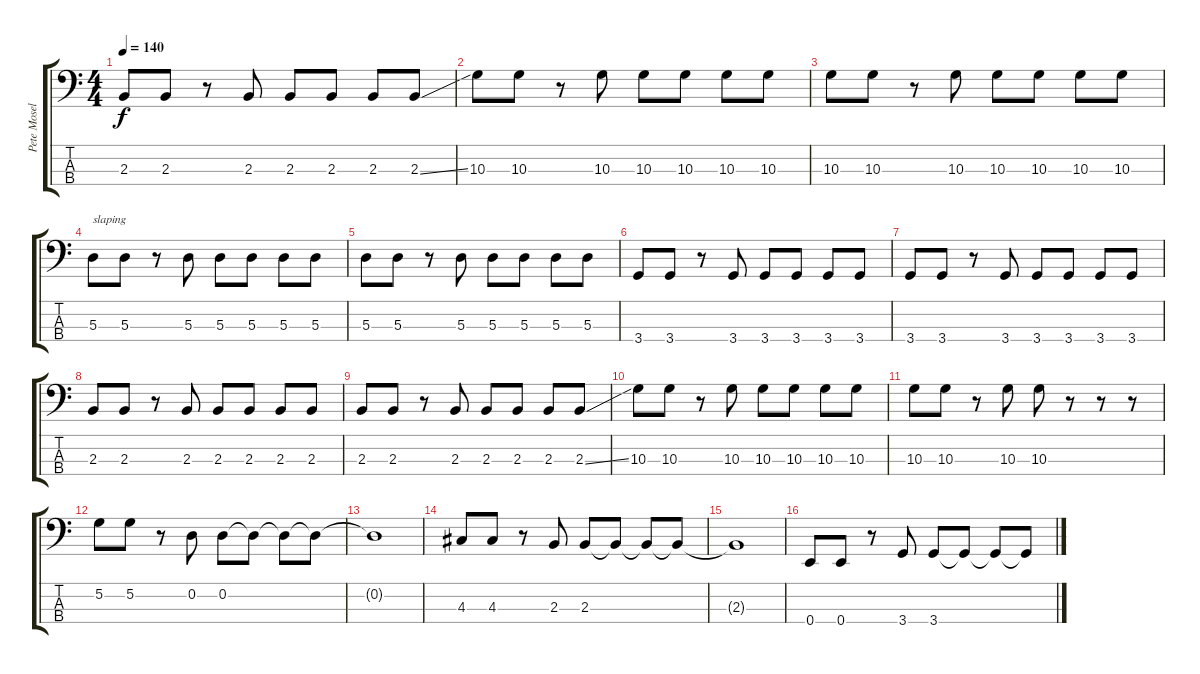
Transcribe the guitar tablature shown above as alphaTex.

\track ("Pete Mosely Bass" "Pete Mosel") {instrument electricbassfinger}
\staff {score tabs}
\tuning (G2 D2 A1 E1) {hide}
\ts (4 4)
\tempo 140
\clef f4
\ks c
2.3.8{dy f} 2.3.8 r.8 2.3.8 2.3.8 2.3.8 2.3.8 2.3{ss}.8 |
10.3.8 10.3.8 r.8 10.3.8 10.3.8 10.3.8 10.3.8 10.3.8 |
10.3.8 10.3.8 r.8 10.3.8 10.3.8 10.3.8 10.3.8 10.3.8 |
5.3.8{txt "slaping" volume 14} 5.3.8 r.8 5.3.8 5.3.8 5.3.8 5.3.8 5.3.8 |
5.3.8 5.3.8 r.8 5.3.8 5.3.8 5.3.8 5.3.8 5.3.8 |
3.4.8 3.4.8 r.8 3.4.8 3.4.8 3.4.8 3.4.8 3.4.8 |
3.4.8 3.4.8 r.8 3.4.8 3.4.8 3.4.8 3.4.8 3.4.8 |
2.3.8 2.3.8 r.8 2.3.8 2.3.8 2.3.8 2.3.8 2.3.8 |
2.3.8 2.3.8 r.8 2.3.8 2.3.8 2.3.8 2.3.8 2.3{ss}.8 |
10.3.8 10.3.8 r.8 10.3.8 10.3.8 10.3.8 10.3.8 10.3.8 |
10.3.8 10.3.8 r.8 10.3.8 10.3.8 r.8 r.8 r.8 |
5.2.8{volume 10} 5.2.8 r.8 0.2.8 0.2.8 0.2{t}.8 0.2{t}.8 0.2{t}.8 |
0.2{t}.1 |
4.3.8 4.3.8 r.8 2.3.8 2.3.8 2.3{t}.8 2.3{t}.8 2.3{t}.8 |
2.3{t}.1 |
0.4.8 0.4.8 r.8 3.4.8 3.4.8 3.4{t}.8 3.4{t}.8 3.4{t}.8
